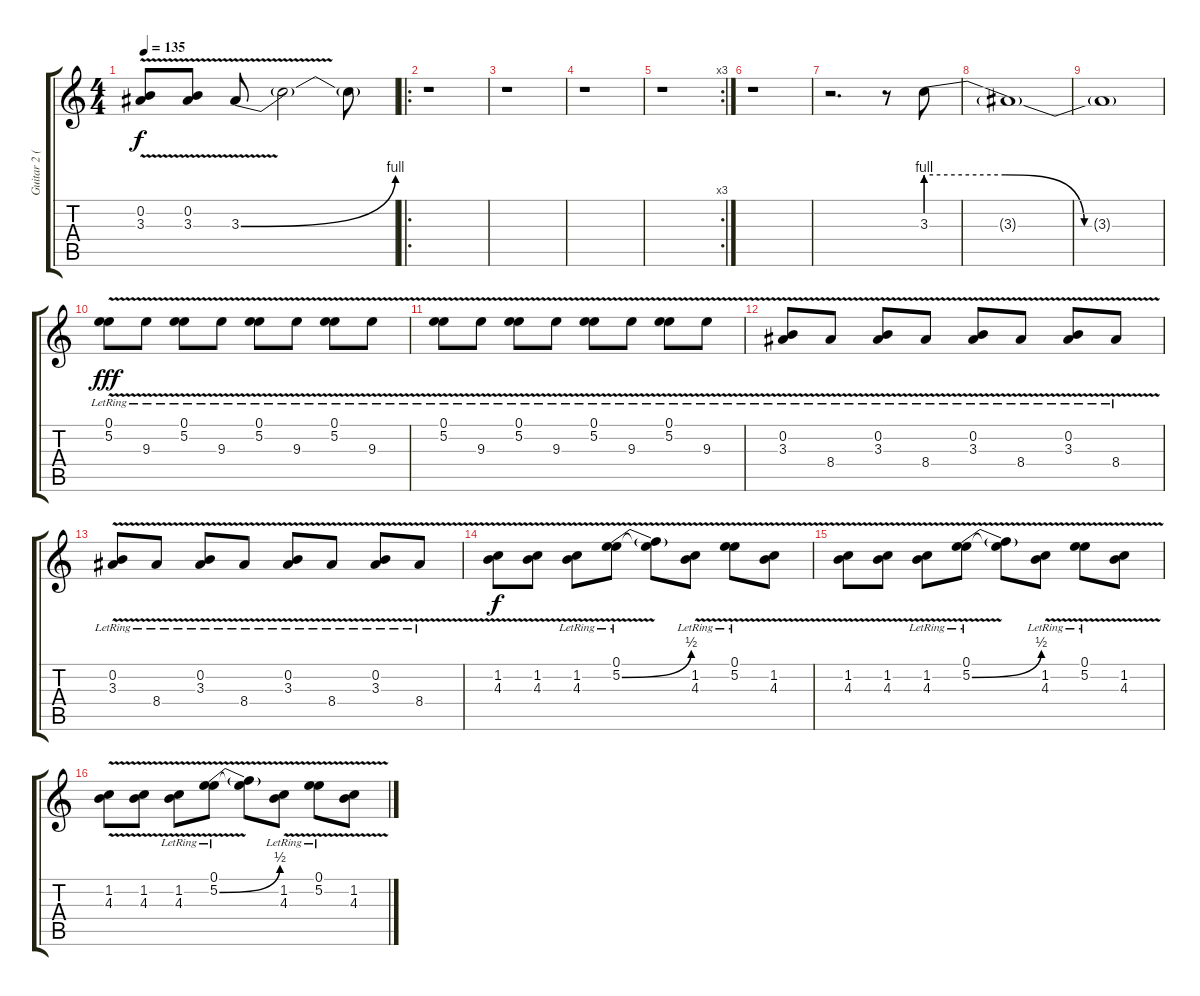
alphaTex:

\track ("Guitar 2 (John 5)" "Guitar 2 (") {instrument overdrivenguitar}
\staff {score tabs}
\tuning (E4 B3 G3 D3 A2 E2) {hide}
\ts (4 4)
\tempo 135
\clef g2
\ks c
(0.2 3.3{v}).8{dy f} (0.2 3.3{v}).8 3.3{be (bend 0 0 60 4) v}.8 3.3{t}.2 3.3{t}.8 |
\ro
r.1 |
r.1 |
r.1 |
\rc 3
r.1 |
r.1 |
r.2{d} r.8 3.3{be (custom 0 4 20 4 40 0 60 0)}.8{volume 16 instrument distortionguitar} |
3.3{t}.1 |
3.3{t}.1 |
(0.1{v lr} 5.2{lr}).8{dy fff instrument overdrivenguitar} 9.3{v lr}.8 (0.1{lr} 5.2{v lr}).8 9.3{v lr}.8 (0.1{lr} 5.2{v lr}).8 9.3{v lr}.8 (0.1{lr} 5.2{v lr}).8 9.3{v lr}.8 |
(0.1{v lr} 5.2{lr}).8 9.3{v lr}.8 (0.1{lr} 5.2{v lr}).8 9.3{v lr}.8 (0.1{lr} 5.2{v lr}).8 9.3{v lr}.8 (0.1 5.2{v lr}).8 9.3{v lr}.8 |
(0.2{lr} 3.3{v lr}).8 8.4{v lr}.8 (0.2{lr} 3.3{v lr}).8 8.4{v lr}.8 (0.2{lr} 3.3{v lr}).8 8.4{v lr}.8 (0.2{lr} 3.3{v lr}).8 8.4{v lr}.8 |
(0.2{lr} 3.3{v lr}).8 8.4{v lr}.8 (0.2{lr} 3.3{v lr}).8 8.4{v lr}.8 (0.2{lr} 3.3{v lr}).8 8.4{v lr}.8 (0.2{lr} 3.3{v lr}).8 8.4{v lr}.8 |
(1.2 4.3{v}).8{dy f} (1.2 4.3{v}).8 (1.2 4.3{v lr}).8 (0.1{lr} 5.2{be (bend 0 0 60 2) v}).8 (0.1{t} 5.2{t}).8 (1.2 4.3{v lr}).8 (0.1{lr} 5.2{v}).8 (1.2 4.3{v}).8 |
(1.2 4.3{v}).8 (1.2 4.3{v}).8 (1.2 4.3{v lr}).8 (0.1{lr} 5.2{be (bend 0 0 60 2) v}).8 (0.1{t} 5.2{t}).8 (1.2 4.3{v lr}).8 (0.1{lr} 5.2{v}).8 (1.2 4.3{v}).8 |
(1.2 4.3{v}).8 (1.2 4.3{v}).8 (1.2 4.3{v lr}).8 (0.1{lr} 5.2{be (bend 0 0 60 2) v}).8 (0.1{t} 5.2{t}).8 (1.2 4.3{v lr}).8 (0.1{lr} 5.2{v}).8 (1.2 4.3{v}).8
